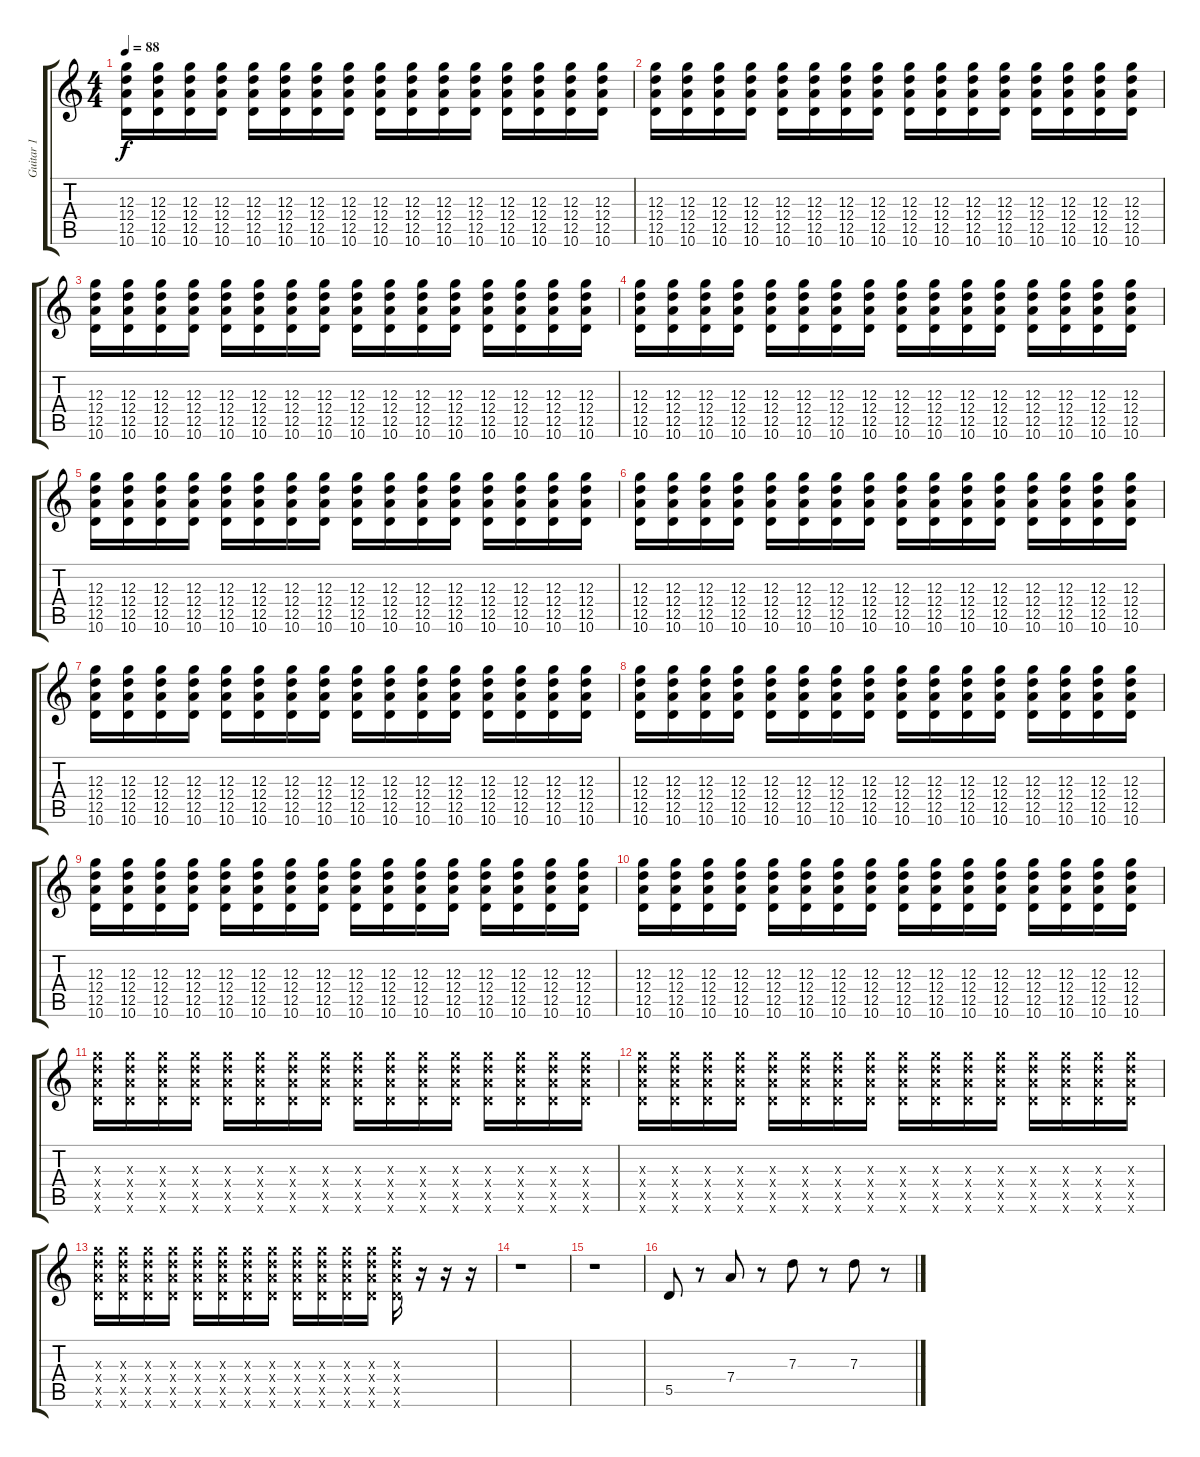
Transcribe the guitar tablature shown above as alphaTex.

\track ("Guitar 1" "Guitar 1") {instrument overdrivenguitar}
\staff {score tabs}
\tuning (E4 B3 G3 D3 A2 E2) {hide}
\ts (4 4)
\tempo 88
\clef g2
\ks c
(12.3 12.4 12.5 10.6).16{dy f} (12.3 12.4 12.5 10.6).16 (12.3 12.4 12.5 10.6).16 (12.3 12.4 12.5 10.6).16 (12.3 12.4 12.5 10.6).16 (12.3 12.4 12.5 10.6).16 (12.3 12.4 12.5 10.6).16 (12.3 12.4 12.5 10.6).16 (12.3 12.4 12.5 10.6).16 (12.3 12.4 12.5 10.6).16 (12.3 12.4 12.5 10.6).16 (12.3 12.4 12.5 10.6).16 (12.3 12.4 12.5 10.6).16 (12.3 12.4 12.5 10.6).16 (12.3 12.4 12.5 10.6).16 (12.3 12.4 12.5 10.6).16 |
(12.3 12.4 12.5 10.6).16 (12.3 12.4 12.5 10.6).16 (12.3 12.4 12.5 10.6).16 (12.3 12.4 12.5 10.6).16 (12.3 12.4 12.5 10.6).16 (12.3 12.4 12.5 10.6).16 (12.3 12.4 12.5 10.6).16 (12.3 12.4 12.5 10.6).16 (12.3 12.4 12.5 10.6).16 (12.3 12.4 12.5 10.6).16 (12.3 12.4 12.5 10.6).16 (12.3 12.4 12.5 10.6).16 (12.3 12.4 12.5 10.6).16 (12.3 12.4 12.5 10.6).16 (12.3 12.4 12.5 10.6).16 (12.3 12.4 12.5 10.6).16 |
(12.3 12.4 12.5 10.6).16 (12.3 12.4 12.5 10.6).16 (12.3 12.4 12.5 10.6).16 (12.3 12.4 12.5 10.6).16 (12.3 12.4 12.5 10.6).16 (12.3 12.4 12.5 10.6).16 (12.3 12.4 12.5 10.6).16 (12.3 12.4 12.5 10.6).16 (12.3 12.4 12.5 10.6).16 (12.3 12.4 12.5 10.6).16 (12.3 12.4 12.5 10.6).16 (12.3 12.4 12.5 10.6).16 (12.3 12.4 12.5 10.6).16 (12.3 12.4 12.5 10.6).16 (12.3 12.4 12.5 10.6).16 (12.3 12.4 12.5 10.6).16 |
(12.3 12.4 12.5 10.6).16 (12.3 12.4 12.5 10.6).16 (12.3 12.4 12.5 10.6).16 (12.3 12.4 12.5 10.6).16 (12.3 12.4 12.5 10.6).16 (12.3 12.4 12.5 10.6).16 (12.3 12.4 12.5 10.6).16 (12.3 12.4 12.5 10.6).16 (12.3 12.4 12.5 10.6).16 (12.3 12.4 12.5 10.6).16 (12.3 12.4 12.5 10.6).16 (12.3 12.4 12.5 10.6).16 (12.3 12.4 12.5 10.6).16 (12.3 12.4 12.5 10.6).16 (12.3 12.4 12.5 10.6).16 (12.3 12.4 12.5 10.6).16 |
(12.3 12.4 12.5 10.6).16 (12.3 12.4 12.5 10.6).16 (12.3 12.4 12.5 10.6).16 (12.3 12.4 12.5 10.6).16 (12.3 12.4 12.5 10.6).16 (12.3 12.4 12.5 10.6).16 (12.3 12.4 12.5 10.6).16 (12.3 12.4 12.5 10.6).16 (12.3 12.4 12.5 10.6).16 (12.3 12.4 12.5 10.6).16 (12.3 12.4 12.5 10.6).16 (12.3 12.4 12.5 10.6).16 (12.3 12.4 12.5 10.6).16 (12.3 12.4 12.5 10.6).16 (12.3 12.4 12.5 10.6).16 (12.3 12.4 12.5 10.6).16 |
(12.3 12.4 12.5 10.6).16 (12.3 12.4 12.5 10.6).16 (12.3 12.4 12.5 10.6).16 (12.3 12.4 12.5 10.6).16 (12.3 12.4 12.5 10.6).16 (12.3 12.4 12.5 10.6).16 (12.3 12.4 12.5 10.6).16 (12.3 12.4 12.5 10.6).16 (12.3 12.4 12.5 10.6).16 (12.3 12.4 12.5 10.6).16 (12.3 12.4 12.5 10.6).16 (12.3 12.4 12.5 10.6).16 (12.3 12.4 12.5 10.6).16 (12.3 12.4 12.5 10.6).16 (12.3 12.4 12.5 10.6).16 (12.3 12.4 12.5 10.6).16 |
(12.3 12.4 12.5 10.6).16 (12.3 12.4 12.5 10.6).16 (12.3 12.4 12.5 10.6).16 (12.3 12.4 12.5 10.6).16 (12.3 12.4 12.5 10.6).16 (12.3 12.4 12.5 10.6).16 (12.3 12.4 12.5 10.6).16 (12.3 12.4 12.5 10.6).16 (12.3 12.4 12.5 10.6).16 (12.3 12.4 12.5 10.6).16 (12.3 12.4 12.5 10.6).16 (12.3 12.4 12.5 10.6).16 (12.3 12.4 12.5 10.6).16 (12.3 12.4 12.5 10.6).16 (12.3 12.4 12.5 10.6).16 (12.3 12.4 12.5 10.6).16 |
(12.3 12.4 12.5 10.6).16 (12.3 12.4 12.5 10.6).16 (12.3 12.4 12.5 10.6).16 (12.3 12.4 12.5 10.6).16 (12.3 12.4 12.5 10.6).16 (12.3 12.4 12.5 10.6).16 (12.3 12.4 12.5 10.6).16 (12.3 12.4 12.5 10.6).16 (12.3 12.4 12.5 10.6).16 (12.3 12.4 12.5 10.6).16 (12.3 12.4 12.5 10.6).16 (12.3 12.4 12.5 10.6).16 (12.3 12.4 12.5 10.6).16 (12.3 12.4 12.5 10.6).16 (12.3 12.4 12.5 10.6).16 (12.3 12.4 12.5 10.6).16 |
(12.3 12.4 12.5 10.6).16 (12.3 12.4 12.5 10.6).16 (12.3 12.4 12.5 10.6).16 (12.3 12.4 12.5 10.6).16 (12.3 12.4 12.5 10.6).16 (12.3 12.4 12.5 10.6).16 (12.3 12.4 12.5 10.6).16 (12.3 12.4 12.5 10.6).16 (12.3 12.4 12.5 10.6).16 (12.3 12.4 12.5 10.6).16 (12.3 12.4 12.5 10.6).16 (12.3 12.4 12.5 10.6).16 (12.3 12.4 12.5 10.6).16 (12.3 12.4 12.5 10.6).16 (12.3 12.4 12.5 10.6).16 (12.3 12.4 12.5 10.6).16 |
(12.3 12.4 12.5 10.6).16 (12.3 12.4 12.5 10.6).16 (12.3 12.4 12.5 10.6).16 (12.3 12.4 12.5 10.6).16 (12.3 12.4 12.5 10.6).16 (12.3 12.4 12.5 10.6).16 (12.3 12.4 12.5 10.6).16 (12.3 12.4 12.5 10.6).16 (12.3 12.4 12.5 10.6).16 (12.3 12.4 12.5 10.6).16 (12.3 12.4 12.5 10.6).16 (12.3 12.4 12.5 10.6).16 (12.3 12.4 12.5 10.6).16 (12.3 12.4 12.5 10.6).16 (12.3 12.4 12.5 10.6).16 (12.3 12.4 12.5 10.6).16 |
(12.3{x} 12.4{x} 12.5{x} 10.6{x}).16{volume 11} (12.3{x} 12.4{x} 12.5{x} 10.6{x}).16 (12.3{x} 12.4{x} 12.5{x} 10.6{x}).16 (12.3{x} 12.4{x} 12.5{x} 10.6{x}).16 (12.3{x} 12.4{x} 12.5{x} 10.6{x}).16 (12.3{x} 12.4{x} 12.5{x} 10.6{x}).16 (12.3{x} 12.4{x} 12.5{x} 10.6{x}).16 (12.3{x} 12.4{x} 12.5{x} 10.6{x}).16 (12.3{x} 12.4{x} 12.5{x} 10.6{x}).16 (12.3{x} 12.4{x} 12.5{x} 10.6{x}).16 (12.3{x} 12.4{x} 12.5{x} 10.6{x}).16 (12.3{x} 12.4{x} 12.5{x} 10.6{x}).16 (12.3{x} 12.4{x} 12.5{x} 10.6{x}).16 (12.3{x} 12.4{x} 12.5{x} 10.6{x}).16 (12.3{x} 12.4{x} 12.5{x} 10.6{x}).16 (12.3{x} 12.4{x} 12.5{x} 10.6{x}).16 |
(12.3{x} 12.4{x} 12.5{x} 10.6{x}).16 (12.3{x} 12.4{x} 12.5{x} 10.6{x}).16 (12.3{x} 12.4{x} 12.5{x} 10.6{x}).16 (12.3{x} 12.4{x} 12.5{x} 10.6{x}).16 (12.3{x} 12.4{x} 12.5{x} 10.6{x}).16 (12.3{x} 12.4{x} 12.5{x} 10.6{x}).16 (12.3{x} 12.4{x} 12.5{x} 10.6{x}).16 (12.3{x} 12.4{x} 12.5{x} 10.6{x}).16 (12.3{x} 12.4{x} 12.5{x} 10.6{x}).16 (12.3{x} 12.4{x} 12.5{x} 10.6{x}).16 (12.3{x} 12.4{x} 12.5{x} 10.6{x}).16 (12.3{x} 12.4{x} 12.5{x} 10.6{x}).16 (12.3{x} 12.4{x} 12.5{x} 10.6{x}).16 (12.3{x} 12.4{x} 12.5{x} 10.6{x}).16 (12.3{x} 12.4{x} 12.5{x} 10.6{x}).16 (12.3{x} 12.4{x} 12.5{x} 10.6{x}).16 |
(12.3{x} 12.4{x} 12.5{x} 10.6{x}).16 (12.3{x} 12.4{x} 12.5{x} 10.6{x}).16 (12.3{x} 12.4{x} 12.5{x} 10.6{x}).16 (12.3{x} 12.4{x} 12.5{x} 10.6{x}).16 (12.3{x} 12.4{x} 12.5{x} 10.6{x}).16 (12.3{x} 12.4{x} 12.5{x} 10.6{x}).16 (12.3{x} 12.4{x} 12.5{x} 10.6{x}).16 (12.3{x} 12.4{x} 12.5{x} 10.6{x}).16 (12.3{x} 12.4{x} 12.5{x} 10.6{x}).16 (12.3{x} 12.4{x} 12.5{x} 10.6{x}).16 (12.3{x} 12.4{x} 12.5{x} 10.6{x}).16 (12.3{x} 12.4{x} 12.5{x} 10.6{x}).16 (12.3{x} 12.4{x} 12.5{x} 10.6{x}).16 r.16 r.16 r.16 |
r.1 |
r.1 |
5.5.8 r.8 7.4.8 r.8 7.3.8 r.8 7.3.8 r.8
